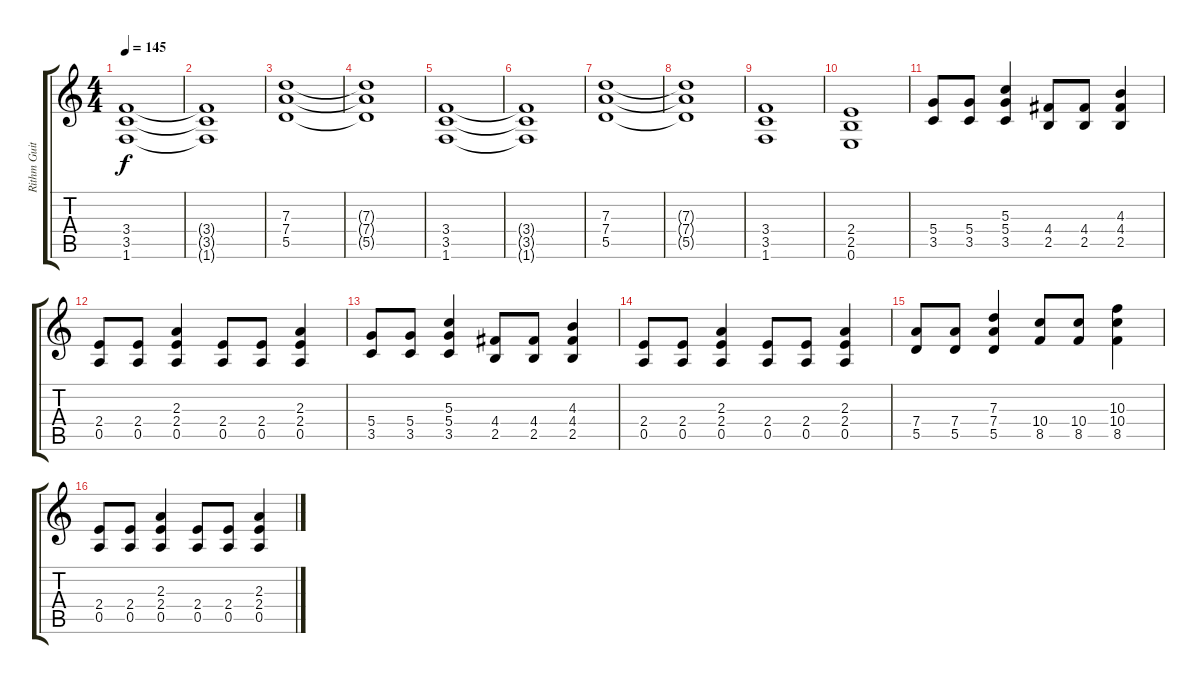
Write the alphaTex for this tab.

\track ("Rithm Guitar" "Rithm Guit") {instrument overdrivenguitar}
\staff {score tabs}
\tuning (E4 B3 G3 D3 A2 E2) {hide}
\ts (4 4)
\tempo 145
\clef g2
\ks c
(3.4 3.5 1.6).1{dy f} |
(3.4{t} 3.5{t} 1.6{t}).1 |
(7.3 7.4 5.5).1 |
(7.3{t} 7.4{t} 5.5{t}).1 |
(3.4 3.5 1.6).1 |
(3.4{t} 3.5{t} 1.6{t}).1 |
(7.3 7.4 5.5).1 |
(7.3{t} 7.4{t} 5.5{t}).1 |
(3.4 3.5 1.6).1 |
(2.4 2.5 0.6).1 |
(5.4 3.5).8 (5.4 3.5).8 (5.3 5.4 3.5).4 (4.4 2.5).8 (4.4 2.5).8 (4.3 4.4 2.5).4 |
(2.4 0.5).8 (2.4 0.5).8 (2.3 2.4 0.5).4 (2.4 0.5).8 (2.4 0.5).8 (2.3 2.4 0.5).4 |
(5.4 3.5).8 (5.4 3.5).8 (5.3 5.4 3.5).4 (4.4 2.5).8 (4.4 2.5).8 (4.3 4.4 2.5).4 |
(2.4 0.5).8 (2.4 0.5).8 (2.3 2.4 0.5).4 (2.4 0.5).8 (2.4 0.5).8 (2.3 2.4 0.5).4 |
(7.4 5.5).8 (7.4 5.5).8 (7.3 7.4 5.5).4 (10.4 8.5).8 (10.4 8.5).8 (10.3 10.4 8.5).4 |
(2.4 0.5).8 (2.4 0.5).8 (2.3 2.4 0.5).4 (2.4 0.5).8 (2.4 0.5).8 (2.3 2.4 0.5).4
